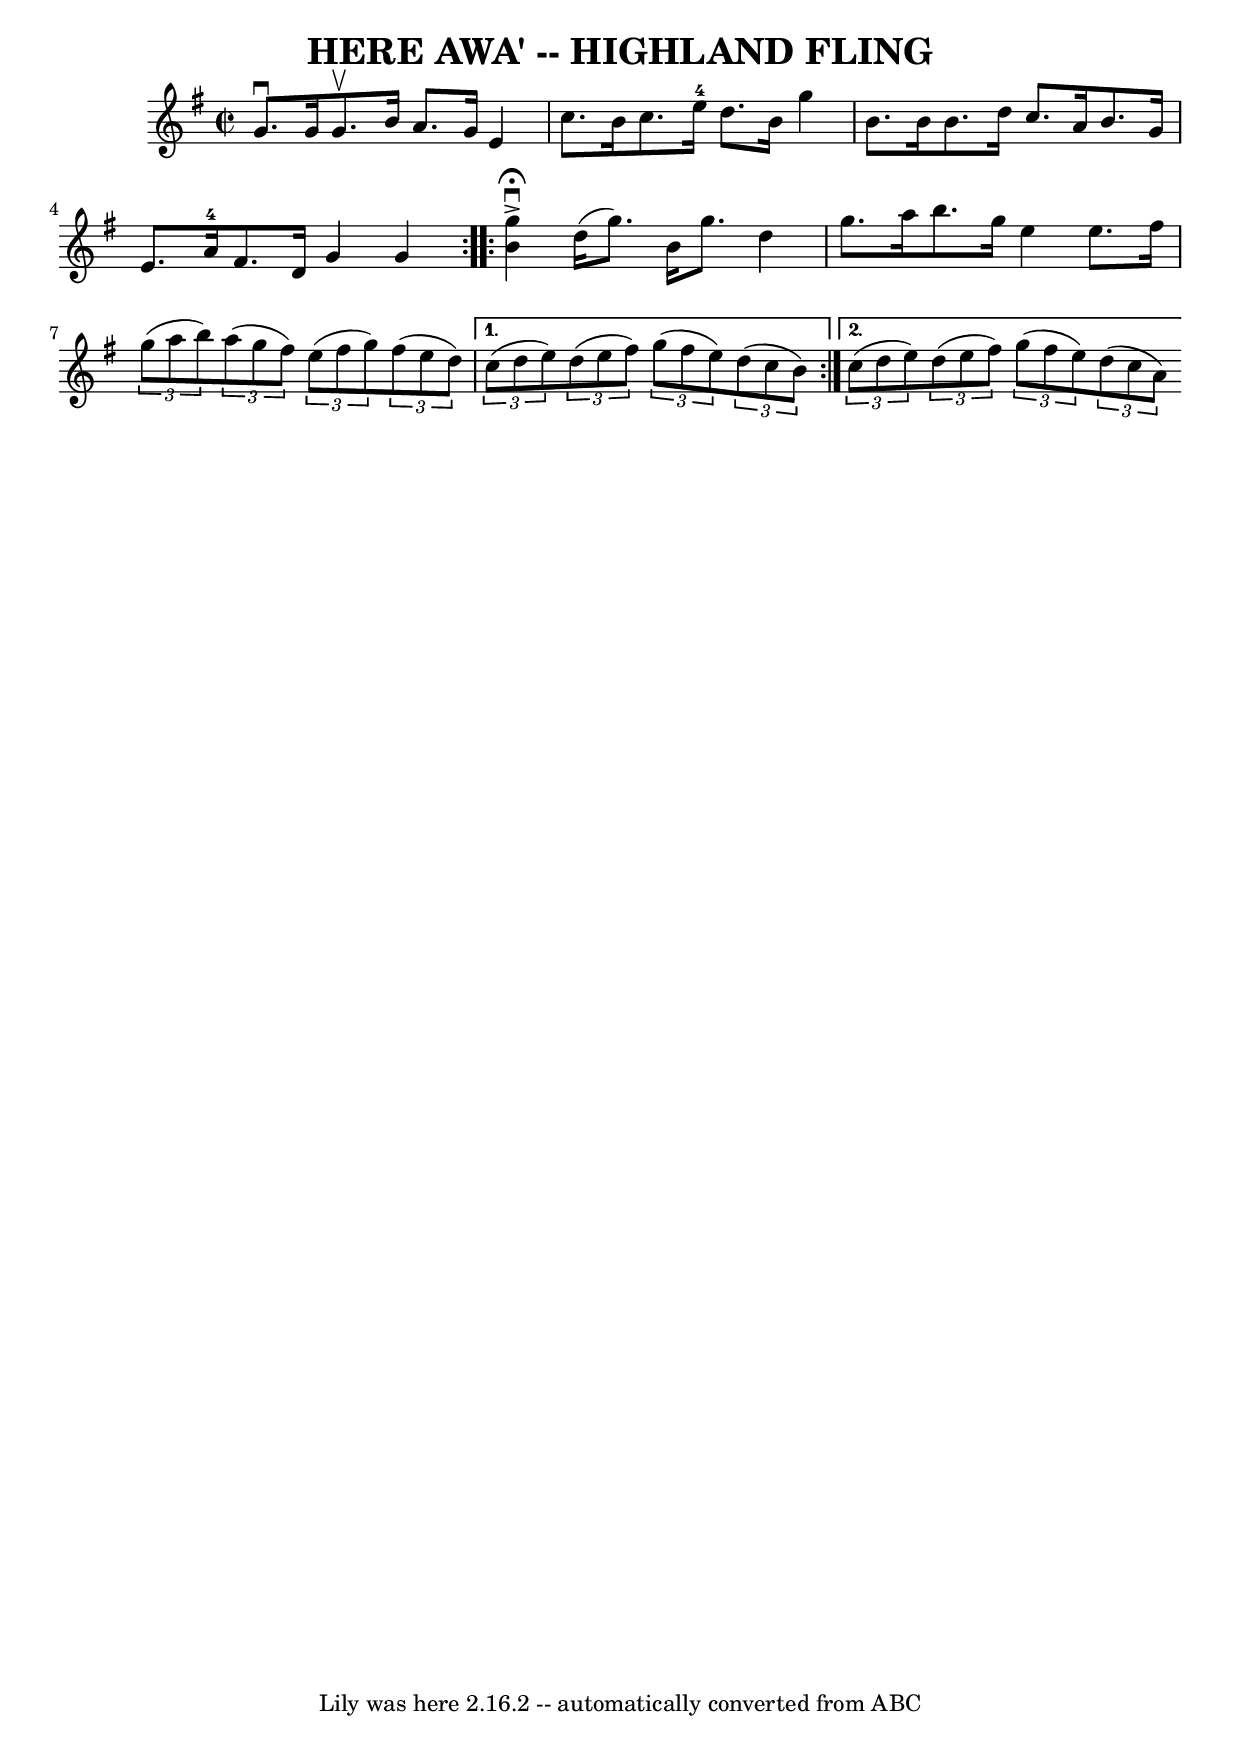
\version "2.16.2"
\include "Mammoth.ily"
\header {
  %% book = "Ryan's Mammoth Collection of Fiddle Tunes"
 crossRefNumber = "1"
 footnotes = ""
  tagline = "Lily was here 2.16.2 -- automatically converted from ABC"
  title = "HERE AWA' -- HIGHLAND FLING"

}
voicedefault =  {


  \override Staff.TimeSignature #'style = #'C
  \time 2/2 
  \key g \major
  
  \repeat volta 2 { g'8.^\downbow g'16 g'8.^\upbow b'16 a'8. g'16 e'4     |
 c''8. b'16 c''8. e''16-4 d''8. b'16 g''4         |
 b'8. b'16 b'8. d''16 c''8. a'16 b'8. g'16     |
 e'8. a'16-4 fs'8. 
 d'16 g'4 g'4    
  }     
  \repeat volta 2 {
    << g''4^\fermata^\accent^\downbow b'4   >> d''16 (g''8.) b'16 g''8.) d''4     |
 g''8. a''16 b''8. g''16 e''4 e''8. fs''16  |
    \times 2/3 { g''8 (a''8 b''8) 
	       }   \times 2/3 {   
		 a''8 (g''8 fs''8) 
	       }   \times 2/3 { e''8 (fs''8 g''8) 
			      }   
    \times 2/3 { fs''8 (e''8 d''8) 
	       }   
  } \alternative{{   \times 2/3 {  
 c''8 (d''8 e''8) 
  }   \times 2/3 { d''8 (e''8 fs''8) 
		 }   
		     \times 2/3 { g''8 (fs''8 e''8) 
				}   \times 2/3 { d''8 (c''8    
						 b'8) 
					       }       
		   } {   \times 2/3 { c''8 (d''8 e''8) 
				    }   \times 2/3 { 
				 d''8 (e''8 fs''8) 
				    }   \times 2/3 { g''8 (fs''8 e''8) 
						   }  
			 \times 2/3 { d''8 (c''8 a'8)  				    }   <<   \bar " |."  >>   
		       }
	       }

}

\score{
  <<

    \context Staff="default"
    {
      \voicedefault 
      
    }

  >>
  \layout {
    
  }
  \midi {
  }

}
